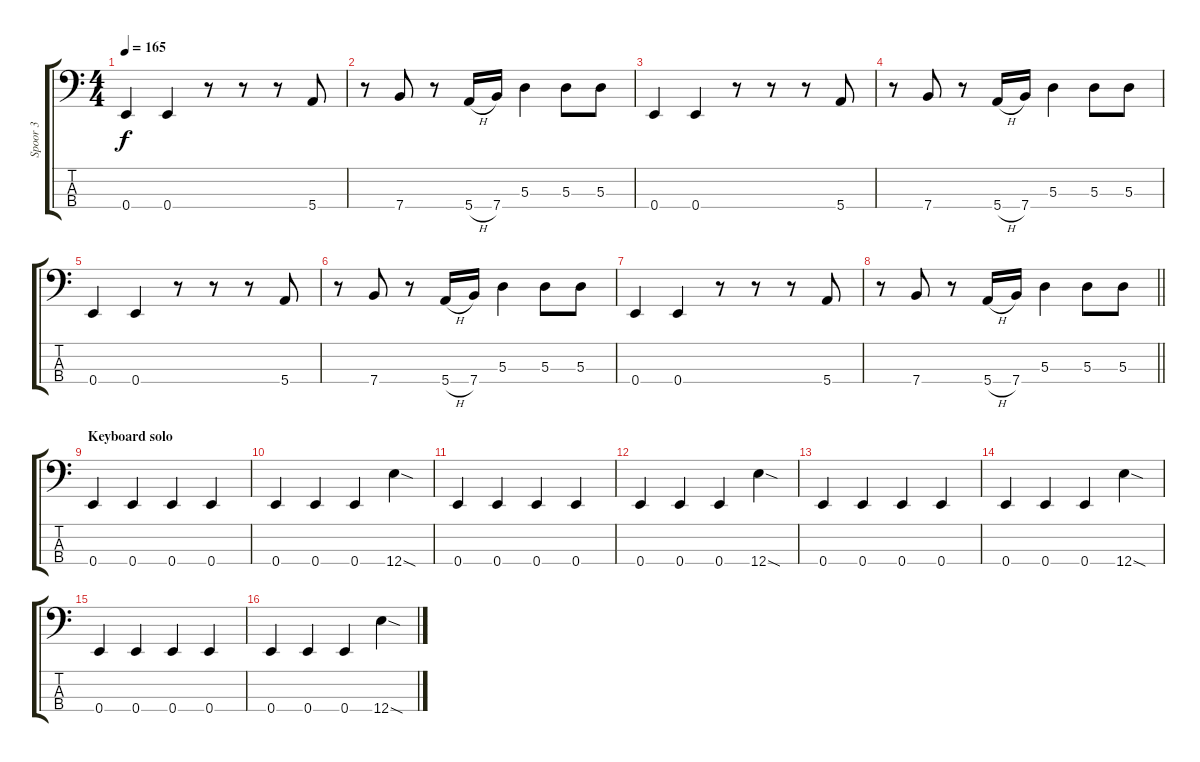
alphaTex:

\track ("Spoor 3" "Spoor 3") {instrument electricbassfinger}
\staff {score tabs}
\tuning (G2 D2 A1 E1) {hide}
\ts (4 4)
\tempo 165
\clef f4
\ks c
0.4.4{dy f} 0.4.4 r.8 r.8 r.8 5.4.8 |
r.8 7.4.8 r.8 5.4{h}.16 7.4.16 5.3.4 5.3.8 5.3.8 |
0.4.4 0.4.4 r.8 r.8 r.8 5.4.8 |
r.8 7.4.8 r.8 5.4{h}.16 7.4.16 5.3.4 5.3.8 5.3.8 |
0.4.4 0.4.4 r.8 r.8 r.8 5.4.8 |
r.8 7.4.8 r.8 5.4{h}.16 7.4.16 5.3.4 5.3.8 5.3.8 |
0.4.4 0.4.4 r.8 r.8 r.8 5.4.8 |
\barLineRight lightlight
r.8 7.4.8 r.8 5.4{h}.16 7.4.16 5.3.4 5.3.8 5.3.8 |
\section ("" "Keyboard solo")
0.4.4 0.4.4 0.4.4 0.4.4 |
0.4.4 0.4.4 0.4.4 12.4{sod}.4 |
0.4.4 0.4.4 0.4.4 0.4.4 |
0.4.4 0.4.4 0.4.4 12.4{sod}.4 |
0.4.4 0.4.4 0.4.4 0.4.4 |
0.4.4 0.4.4 0.4.4 12.4{sod}.4 |
0.4.4 0.4.4 0.4.4 0.4.4 |
0.4.4 0.4.4 0.4.4 12.4{sod}.4
